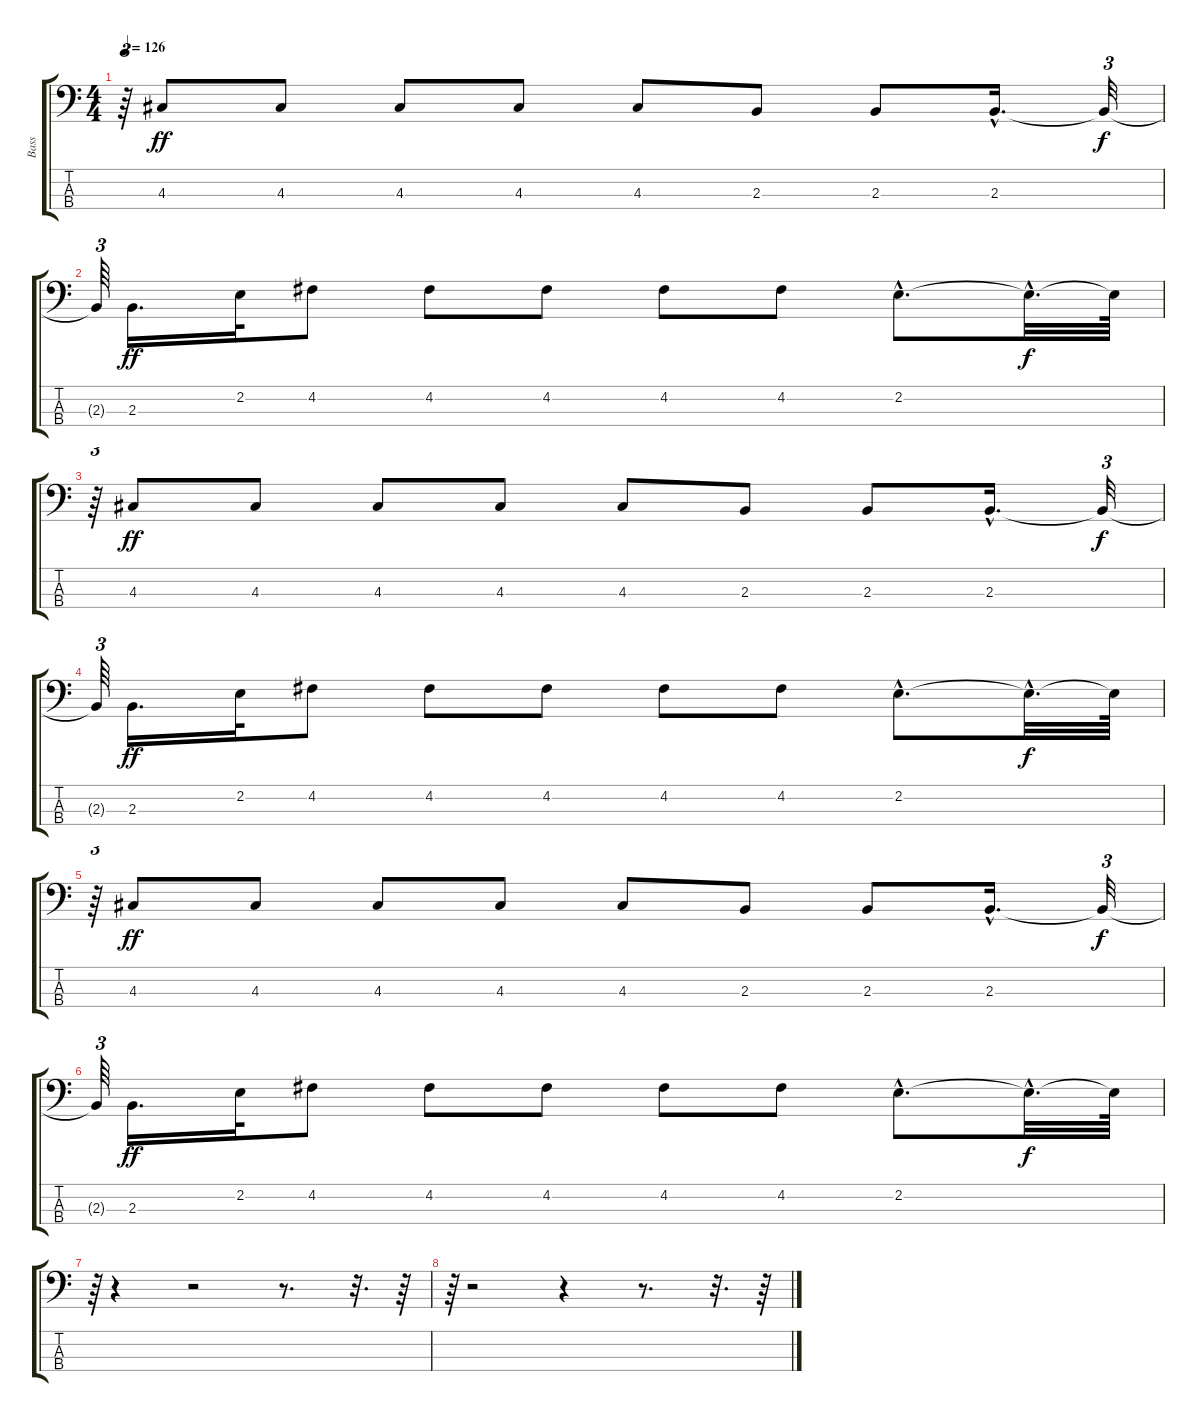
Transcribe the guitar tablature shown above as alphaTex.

\track ("Bass" "Bass") {instrument electricbassfinger}
\staff {score tabs}
\tuning (G2 D2 A1 E1) {hide}
\ts (4 4)
\tempo 126
\clef f4
\ks c
r.64{tu (3 2) dy f} 4.3.8{dy ff} 4.3.8 4.3.8 4.3.8 4.3.8 2.3.8 2.3.8 2.3{hac}.16{d} 2.3{t}.32{tu (3 2) dy f} |
2.3{t}.64{tu (3 2)} 2.3.16{d dy ff} 2.2.32 4.2.8 4.2.8 4.2.8 4.2.8 4.2.8 2.2{hac}.8{d} 2.2{hac t}.32{d dy f} 2.2{t}.64 |
r.64{tu (3 2)} 4.3.8{dy ff} 4.3.8 4.3.8 4.3.8 4.3.8 2.3.8 2.3.8 2.3{hac}.16{d} 2.3{t}.32{tu (3 2) dy f} |
2.3{t}.64{tu (3 2)} 2.3.16{d dy ff} 2.2.32 4.2.8 4.2.8 4.2.8 4.2.8 4.2.8 2.2{hac}.8{d} 2.2{hac t}.32{d dy f} 2.2{t}.64 |
r.64{tu (3 2)} 4.3.8{dy ff} 4.3.8 4.3.8 4.3.8 4.3.8 2.3.8 2.3.8 2.3{hac}.16{d} 2.3{t}.32{tu (3 2) dy f} |
2.3{t}.64{tu (3 2)} 2.3.16{d dy ff} 2.2.32 4.2.8 4.2.8 4.2.8 4.2.8 4.2.8 2.2{hac}.8{d} 2.2{hac t}.32{d dy f} 2.2{t}.64 |
r.64{tu (3 2)} r.4 r.2 r.8{d} r.32{d} r.64 |
r.64{tu (3 2)} r.2 r.4 r.8{d} r.32{d} r.64
